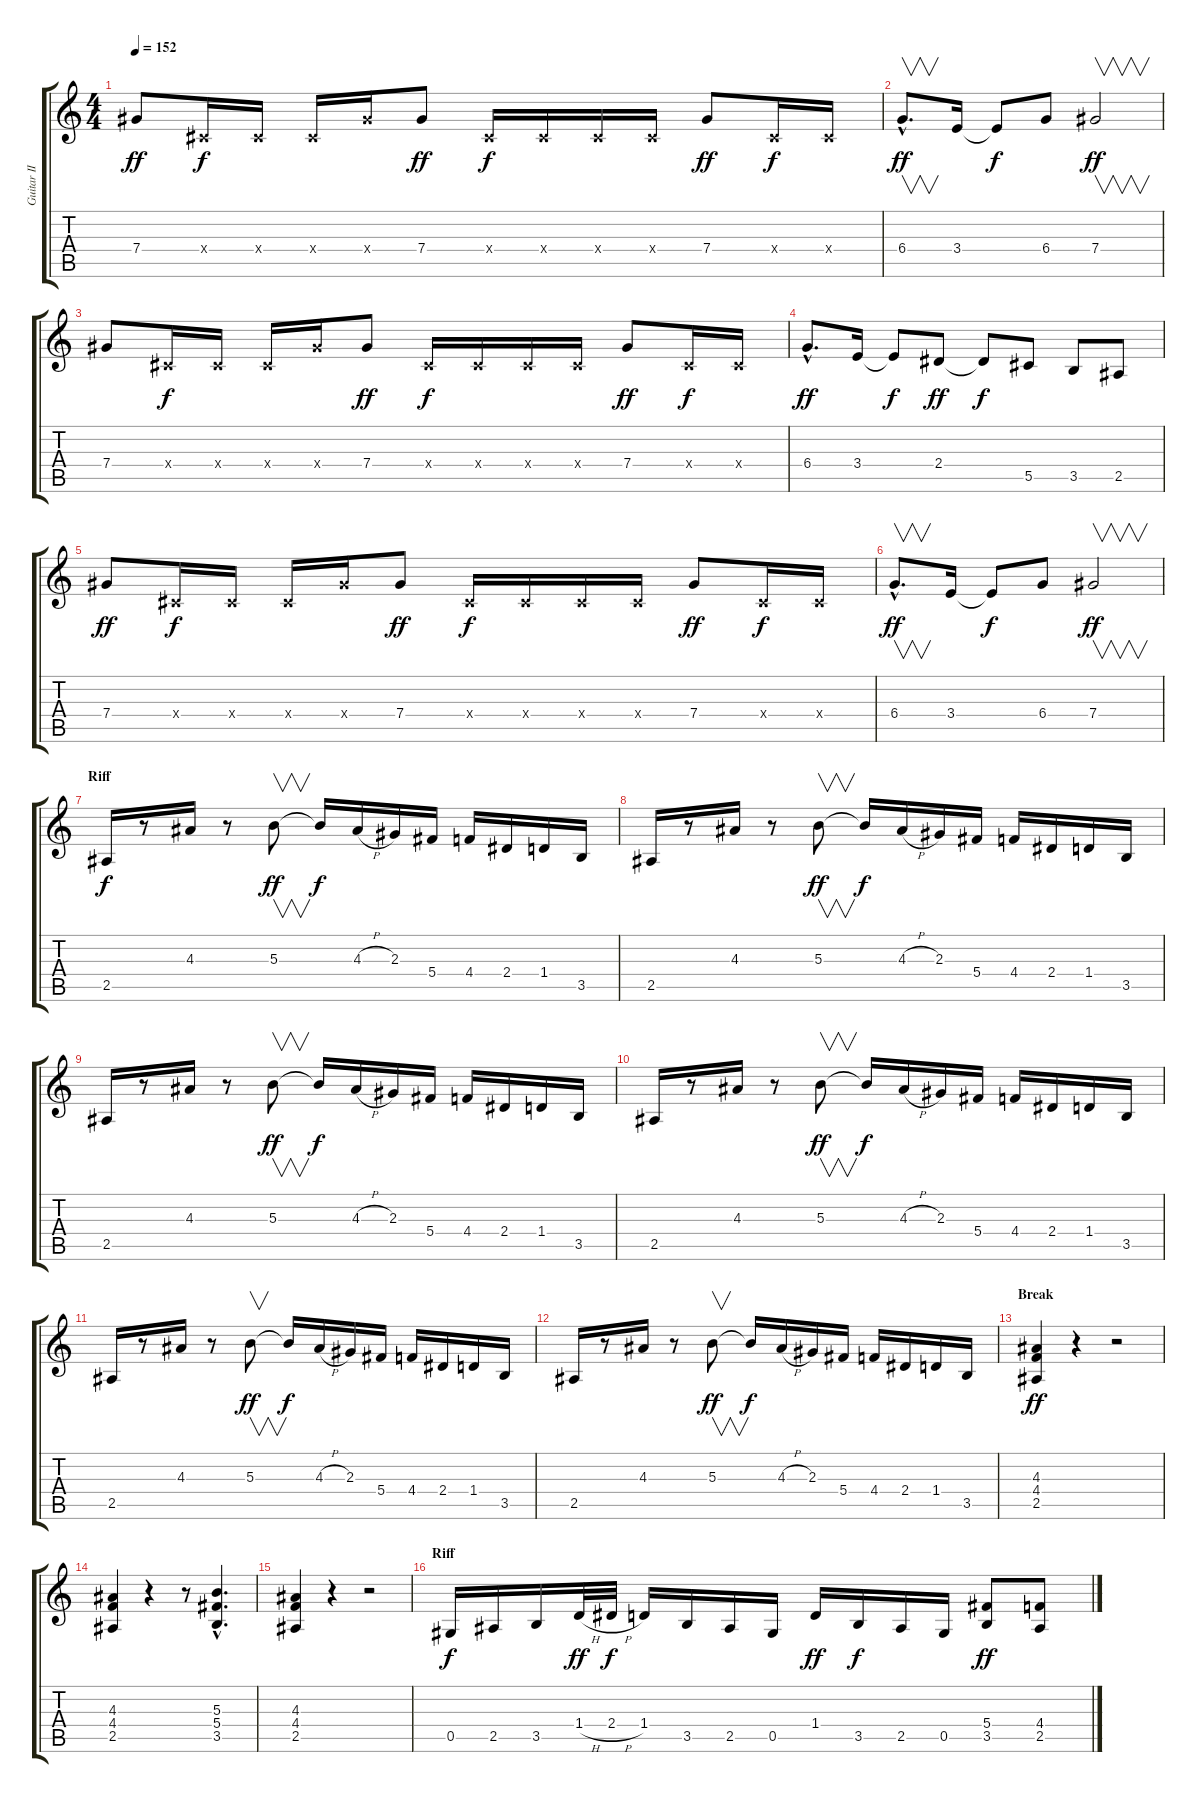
\track ("Guitar II" "Guitar II") {instrument overdrivenguitar}
\staff {score tabs}
\tuning (Eb4 Bb3 Gb3 Db3 Ab2 Eb2) {hide}
\ts (4 4)
\tempo 152
\clef g2
\ks c
7.4.8{dy ff} 0.4{x}.16{dy f} 0.4{x}.16 0.4{x}.16 7.4{x}.16 7.4.8{dy ff} 0.4{x}.16{dy f} 0.4{x}.16 0.4{x}.16 0.4{x}.16 7.4.8{dy ff} 0.4{x}.16{dy f} 0.4{x}.16 |
6.4{hac}.8{v d dy ff} 3.4.16 3.4{t}.8{dy f} 6.4.8 7.4.2{v dy ff} |
7.4.8 0.4{x}.16{dy f} 0.4{x}.16 0.4{x}.16 7.4{x}.16 7.4.8{dy ff} 0.4{x}.16{dy f} 0.4{x}.16 0.4{x}.16 0.4{x}.16 7.4.8{dy ff} 0.4{x}.16{dy f} 0.4{x}.16 |
6.4{hac}.8{d dy ff} 3.4.16 3.4{t}.8{dy f} 2.4.8{dy ff} 2.4{t}.8{dy f} 5.5.8 3.5.8 2.5.8 |
7.4.8{dy ff} 0.4{x}.16{dy f} 0.4{x}.16 0.4{x}.16 7.4{x}.16 7.4.8{dy ff} 0.4{x}.16{dy f} 0.4{x}.16 0.4{x}.16 0.4{x}.16 7.4.8{dy ff} 0.4{x}.16{dy f} 0.4{x}.16 |
6.4{hac}.8{v d dy ff} 3.4.16 3.4{t}.8{dy f} 6.4.8 7.4.2{v dy ff} |
\section ("" "Riff")
2.5.16{dy f} r.8 4.3.16 r.8 5.3.8{v dy ff} 5.3{t}.16{dy f} 4.3{h}.16 2.3.16 5.4.16 4.4.16 2.4.16 1.4.16 3.5.16 |
2.5.16 r.8 4.3.16 r.8 5.3.8{v dy ff} 5.3{t}.16{dy f} 4.3{h}.16 2.3.16 5.4.16 4.4.16 2.4.16 1.4.16 3.5.16 |
2.5.16 r.8 4.3.16 r.8 5.3.8{v dy ff} 5.3{t}.16{dy f} 4.3{h}.16 2.3.16 5.4.16 4.4.16 2.4.16 1.4.16 3.5.16 |
2.5.16 r.8 4.3.16 r.8 5.3.8{v dy ff} 5.3{t}.16{dy f} 4.3{h}.16 2.3.16 5.4.16 4.4.16 2.4.16 1.4.16 3.5.16 |
2.5.16 r.8 4.3.16 r.8 5.3.8{v dy ff} 5.3{t}.16{dy f} 4.3{h}.16 2.3.16 5.4.16 4.4.16 2.4.16 1.4.16 3.5.16 |
2.5.16 r.8 4.3.16 r.8 5.3.8{v dy ff} 5.3{t}.16{dy f} 4.3{h}.16 2.3.16 5.4.16 4.4.16 2.4.16 1.4.16 3.5.16 |
\section ("" "Break")
(4.3 4.4 2.5).4{dy ff} r.4 r.2 |
(4.3 4.4 2.5).4 r.4 r.8 (5.3{hac} 5.4{hac} 3.5{hac}).4{d} |
(4.3 4.4 2.5).4 r.4 r.2 |
\section ("" "Riff")
0.5.16{dy f} 2.5.16 3.5.16 1.4{h}.32{dy ff} 2.4{h}.32{dy f} 1.4.16 3.5.16 2.5.16 0.5.16 1.4.16{dy ff} 3.5.16{dy f} 2.5.16 0.5.16 (5.4 3.5).8{dy ff} (4.4 2.5).8
